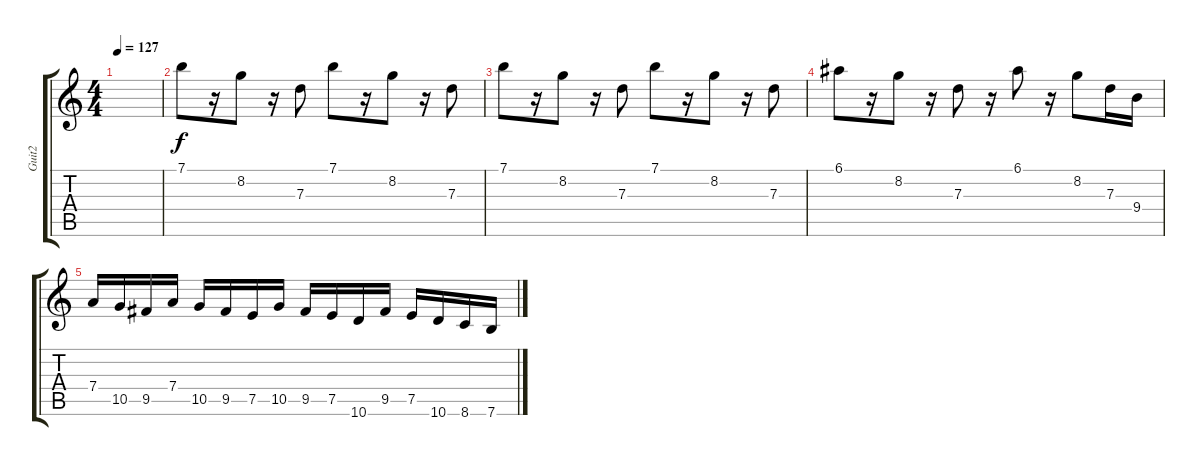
\track ("Guit2" "Guit2") {instrument overdrivenguitar}
\staff {score tabs}
\tuning (E4 B3 G3 D3 A2 E2) {hide}
\ts (4 4)
\tempo 127
\clef g2
\ks c
|
7.1.8 r.16 8.2.8 r.16 7.3.8 7.1.8 r.16 8.2.8 r.16 7.3.8 |
7.1.8 r.16 8.2.8 r.16 7.3.8 7.1.8 r.16 8.2.8 r.16 7.3.8 |
6.1.8 r.16 8.2.8 r.16 7.3.8 r.16 6.1.8 r.16 8.2.8 7.3.16 9.4.16 |
7.4.16 10.5.16 9.5.16 7.4.16 10.5.16 9.5.16 7.5.16 10.5.16 9.5.16 7.5.16 10.6.16 9.5.16 7.5.16 10.6.16 8.6.16 7.6.16
